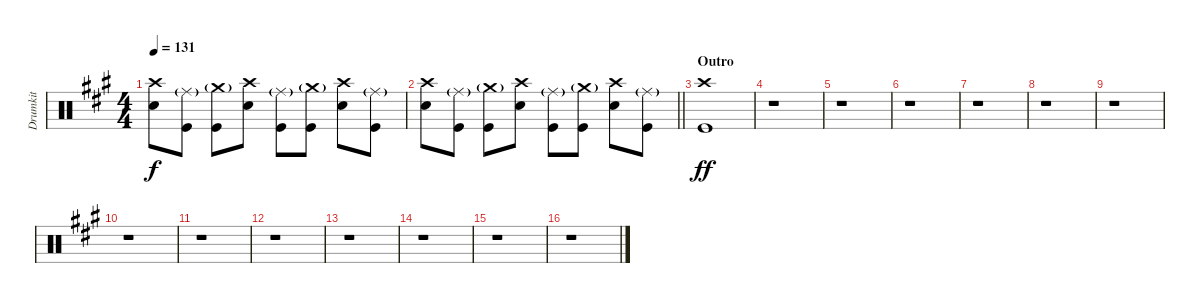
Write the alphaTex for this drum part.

\track ("Drumkit" "Drumkit") {instrument percussion}
\staff {score}
\articulation defaults
\ts (4 4)
\tempo 131
\clef neutral
\ks a
("Crash high (hit)" "Snare (hit) 2").8{dy f} ("Ride (middle)"{g} "Kick (hit)").8 ("Crash medium (hit)"{g} "Kick (hit)").8 ("Crash high (hit)" "Snare (hit) 2").8 ("Ride (middle)"{g} "Kick (hit)").8 ("Crash medium (hit)"{g} "Kick (hit)").8 ("Crash high (hit)" "Snare (hit) 2").8 ("Ride (middle)"{g} "Kick (hit)").8 |
\barLineRight lightlight
("Crash high (hit)" "Snare (hit) 2").8 ("Ride (middle)"{g} "Kick (hit)").8 ("Crash medium (hit)"{g} "Kick (hit)").8 ("Crash high (hit)" "Snare (hit) 2").8 ("Ride (middle)"{g} "Kick (hit)").8 ("Crash medium (hit)"{g} "Kick (hit)").8 ("Crash high (hit)" "Snare (hit) 2").8 ("Ride (middle)"{g} "Kick (hit)").8 |
\section ("" "Outro")
("Kick (hit)" "Crash high (hit)").1{dy ff} |
r.1 |
r.1 |
r.1 |
r.1 |
r.1 |
r.1 |
r.1 |
r.1 |
r.1 |
r.1 |
r.1 |
r.1 |
r.1
